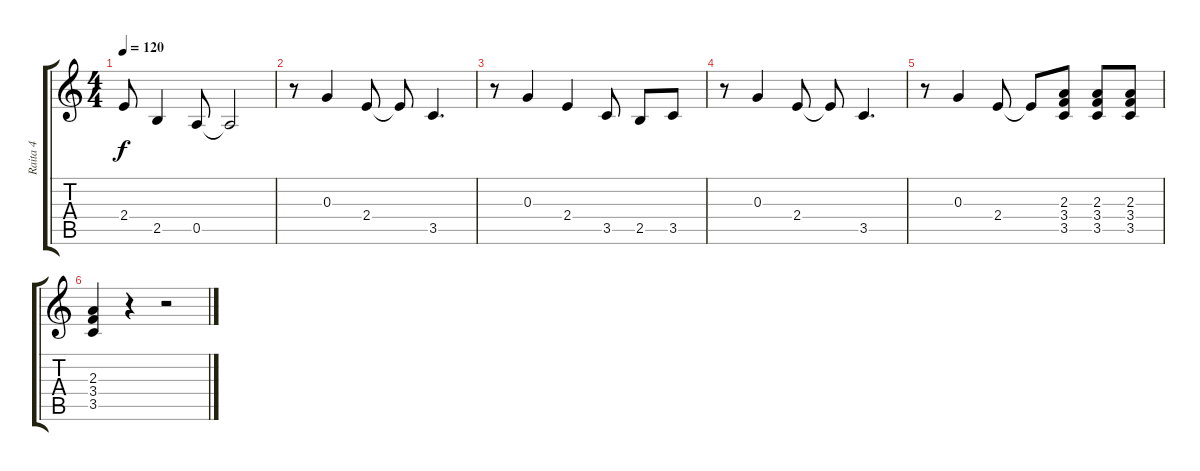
\track ("Raita 4" "Raita 4") {instrument guitarharmonics}
\staff {score tabs}
\tuning (E4 B3 G3 D3 A2 E2) {hide}
\ts (4 4)
\tempo 120
\clef g2
\ks c
2.4{t}.8{dy f} 2.5.4 0.5.8 0.5{t}.2 |
r.8 0.3.4 2.4.8 2.4{t}.8 3.5.4{d} |
r.8 0.3.4 2.4.4 3.5.8 2.5.8 3.5.8 |
r.8 0.3.4 2.4.8 2.4{t}.8 3.5.4{d} |
r.8 0.3.4 2.4.8 2.4{t}.8 (2.3 3.4 3.5).8 (2.3 3.4 3.5).8 (2.3 3.4 3.5).8 |
(2.3 3.4 3.5).4 r.4 r.2
